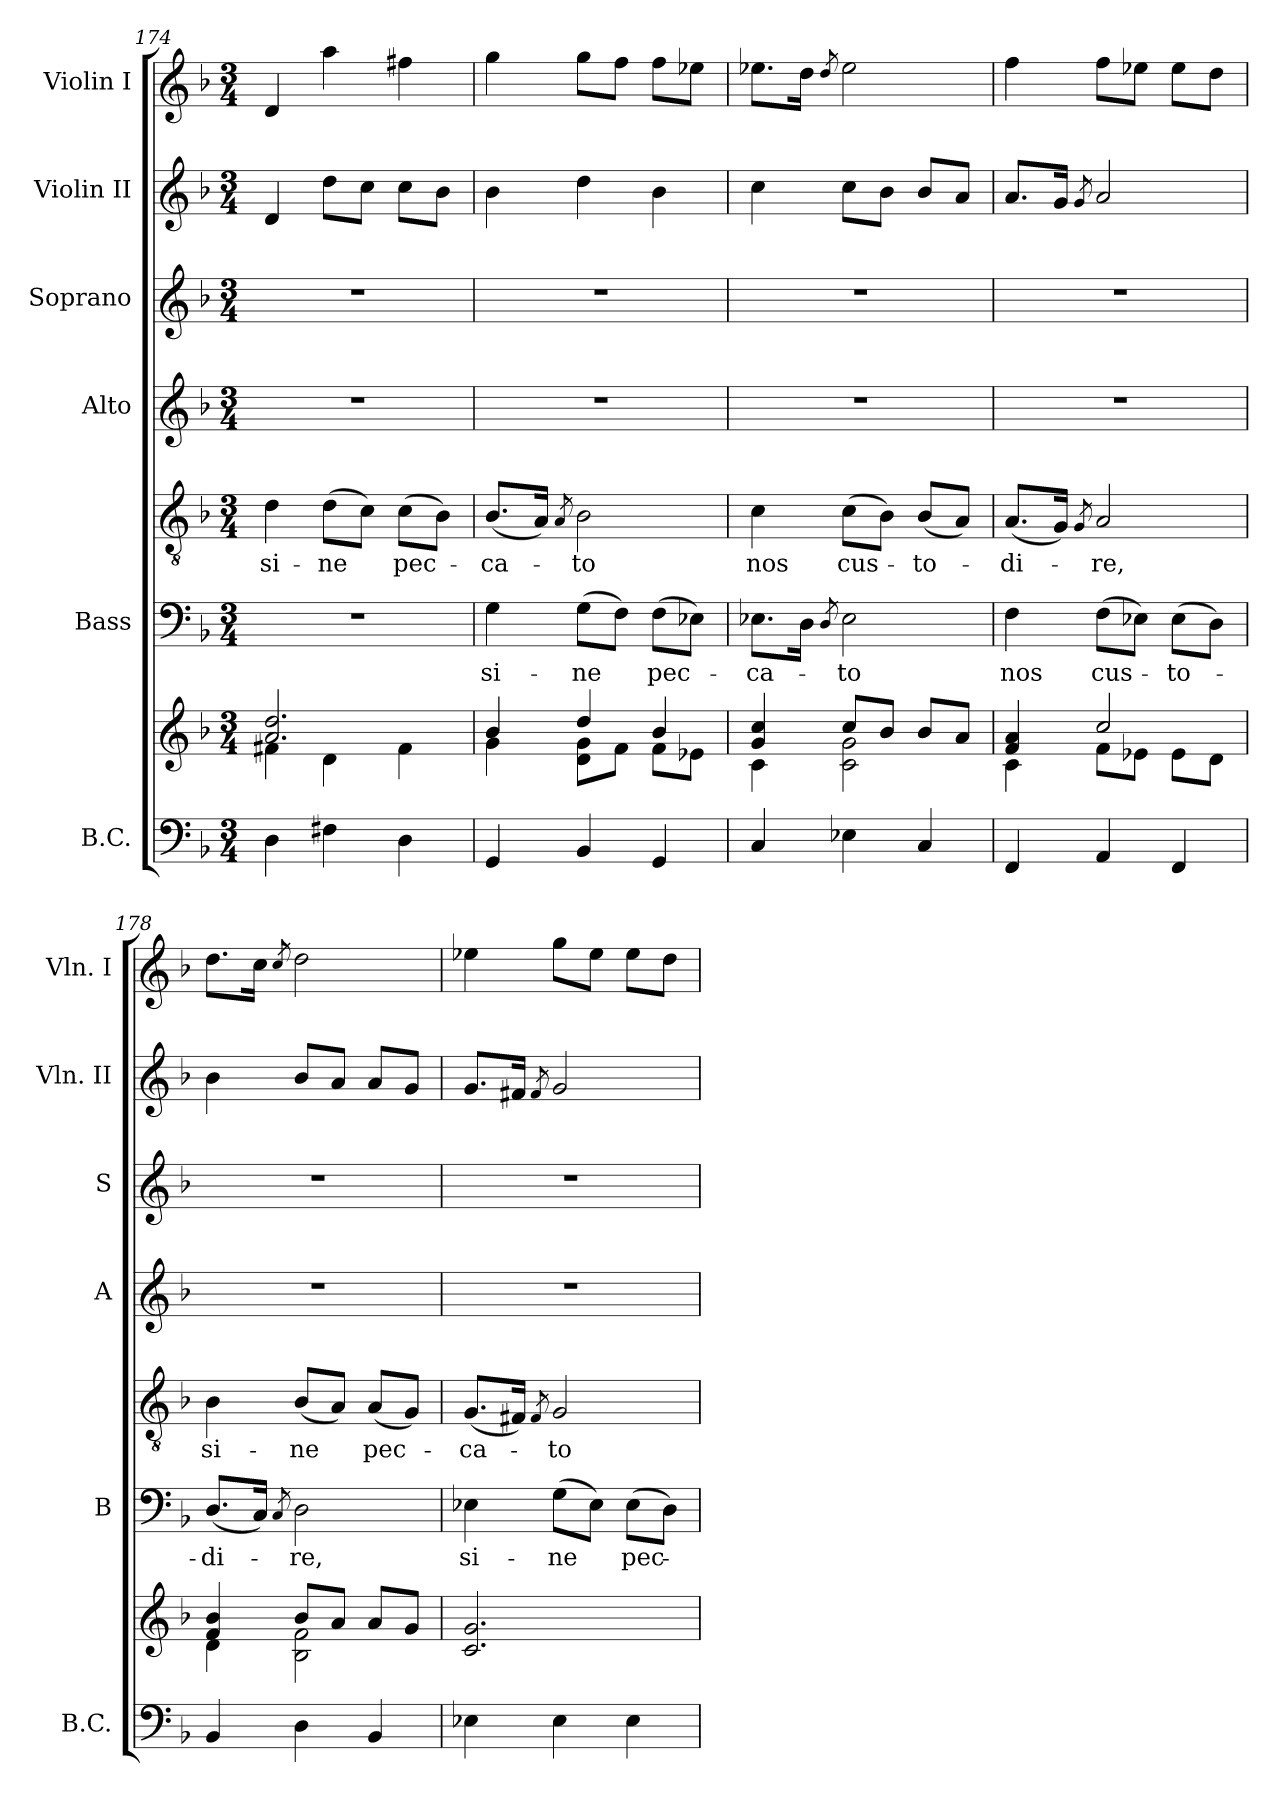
**kern	**kern	**kern	**text	**kern	**text	**kern	**kern	**kern	**kern
*part7	*part7	*part6	*part6	*part5	*part5	*part4	*part3	*part2	*part1
*staff8	*staff7	*staff6	*staff6	*staff5	*staff5	*staff4	*staff3	*staff2	*staff1
*I"B.C.	*	*I"Bass	*	*	*	*I"Alto	*I"Soprano	*I"Violin II	*I"Violin I
*I'B.C.	*	*I'B	*	*	*	*I'A	*I'S	*I'Vln. II	*I'Vln. I
*clefF4	*clefG2	*clefF4	*	*clefGv2	*	*clefG2	*clefG2	*clefG2	*clefG2
*k[b-]	*k[b-]	*k[b-]	*	*k[b-]	*	*k[b-]	*k[b-]	*k[b-]	*k[b-]
*F:	*F:	*F:	*	*F:	*	*F:	*F:	*F:	*F:
*M3/4	*M3/4	*M3/4	*	*M3/4	*	*M3/4	*M3/4	*M3/4	*M3/4
=174	=174	=174	=174	=174	=174	=174	=174	=174	=174
*	*^	*	*	*	*	*	*	*	*
!	!	!	!	!	!	!LO:LY:b	!	!	!	!
4D\	2.a/ 2.dd/	4f#X\	2.r	.	4d\	si-	2.r	2.r	4d/	4d/
!	!	!	!	!	!	!LO:LY:b	!	!	!	!
4F#X\	.	4d\	.	.	(>8d\L	-ne	.	.	8dd\L	4aa\
.	.	.	.	.	8c\J)	.	.	.	8cc\J	.
!	!	!	!	!	!	!LO:LY:b	!	!	!	!
4D\	.	4f#\	.	.	(>8c\L	pec-	.	.	8cc\L	4ff#X\
.	.	.	.	.	8B-\J)	.	.	.	8b-\J	.
=175	=175	=175	=175	=175	=175	=175	=175	=175	=175	=175
!	!	!	!	!LO:LY:b	!	!LO:LY:b	!	!	!	!
4GG/	4b-/	4g\	4G\	si-	(<8.B-/L	-ca-	2.r	2.r	4b-\	4gg\
.	.	.	.	.	16A/Jk)	.	.	.	.	.
.	.	.	.	.	8qA/	.	.	.	.	.
!	!	!	!	!LO:LY:b	!	!LO:LY:b	!	!	!	!
4BB-/	4dd/	8d\ 8g\L	(>8G\L	-ne	2B-\	-to	.	.	4dd\	8gg\L
.	.	8f\J	8F\J)	.	.	.	.	.	.	8ff\J
!	!	!	!	!LO:LY:b	!	!	!	!	!	!
4GG/	4b-/	8f\L	(>8F\L	pec-	.	.	.	.	4b-\	8ff\L
.	.	8e-X\J	8E-X\J)	.	.	.	.	.	.	8ee-X\J
=176	=176	=176	=176	=176	=176	=176	=176	=176	=176	=176
!	!	!	!	!LO:LY:b	!	!LO:LY:b	!	!	!	!
4C/	4g/ 4cc/	4c\	8.E-X\L	-ca-	4c\	nos	2.r	2.r	4cc\	8.ee-X\L
.	.	.	16D\Jk	.	.	.	.	.	.	16dd\Jk
.	.	.	8qD/	.	.	.	.	.	.	8qdd/
!	!	!	!	!LO:LY:b	!	!LO:LY:b	!	!	!	!
4E-X\	8cc/L	2c\ 2g\	2E-\	-to	(>8c\L	cus-	.	.	8cc\L	2ee-\
.	8b-/J	.	.	.	8B-\J)	.	.	.	8b-\J	.
!	!	!	!	!	!	!LO:LY:b	!	!	!	!
4C/	8b-/L	.	.	.	(<8B-/L	-to-	.	.	8b-/L	.
.	8a/J	.	.	.	8A/J)	.	.	.	8a/J	.
=177	=177	=177	=177	=177	=177	=177	=177	=177	=177	=177
!	!	!	!	!LO:LY:b	!	!LO:LY:b	!	!	!	!
4FF/	4f/ 4a/	4c\	4F\	nos	(<8.A/L	-di-	2.r	2.r	8.a/L	4ff\
.	.	.	.	.	16G/Jk)	.	.	.	16g/Jk	.
.	.	.	.	.	8qG/	.	.	.	8qg/	.
!	!	!	!	!LO:LY:b	!	!LO:LY:b	!	!	!	!
4AA/	2cc/	8f\L	(>8F\L	cus-	2A/	-re,	.	.	2a/	8ff\L
.	.	8e-X\J	8E-X\J)	.	.	.	.	.	.	8ee-X\J
!	!	!	!	!LO:LY:b	!	!	!	!	!	!
4FF/	.	8e-\L	(>8E-\L	-to-	.	.	.	.	.	8ee-\L
.	.	8d\J	8D\J)	.	.	.	.	.	.	8dd\J
!!LO:PB:g=z
=178	=178	=178	=178	=178	=178	=178	=178	=178	=178	=178
!	!	!	!	!LO:LY:b	!	!LO:LY:b	!	!	!	!
4BB-/	4f/ 4b-/	4d\	(<8.D/L	-di-	4B-\	si-	2.r	2.r	4b-\	8.dd\L
.	.	.	16C/Jk)	.	.	.	.	.	.	16cc\Jk
.	.	.	8qC/	.	.	.	.	.	.	8qcc/
!	!	!	!	!LO:LY:b	!	!LO:LY:b	!	!	!	!
4D\	8b-/L	2B-\ 2f\	2D\	-re,	(<8B-/L	-ne	.	.	8b-/L	2dd\
.	8a/J	.	.	.	8A/J)	.	.	.	8a/J	.
!	!	!	!	!	!	!LO:LY:b	!	!	!	!
4BB-/	8a/L	.	.	.	(<8A/L	pec-	.	.	8a/L	.
.	8g/J	.	.	.	8G/J)	.	.	.	8g/J	.
*	*v	*v	*	*	*	*	*	*	*	*
=179	=179	=179	=179	=179	=179	=179	=179	=179	=179
!	!	!	!LO:LY:b	!	!LO:LY:b	!	!	!	!
4E-X\	2.c/ 2.g/	4E-X\	si-	(<8.G/L	-ca-	2.r	2.r	8.g/L	4ee-X\
.	.	.	.	16F#X/Jk)	.	.	.	16f#X/Jk	.
.	.	.	.	8qF#/	.	.	.	8qf#/	.
!	!	!	!LO:LY:b	!	!LO:LY:b	!	!	!	!
4E-\	.	(>8G\L	-ne	2G/	-to	.	.	2g/	8gg\L
.	.	8E-\J)	.	.	.	.	.	.	8ee-\J
!	!	!	!LO:LY:b	!	!	!	!	!	!
4E-\	.	(>8E-\L	pec-	.	.	.	.	.	8ee-\L
.	.	8D\J)	.	.	.	.	.	.	8dd\J
=	=	=	=	=	=	=	=	=	=
*-	*-	*-	*-	*-	*-	*-	*-	*-	*-
